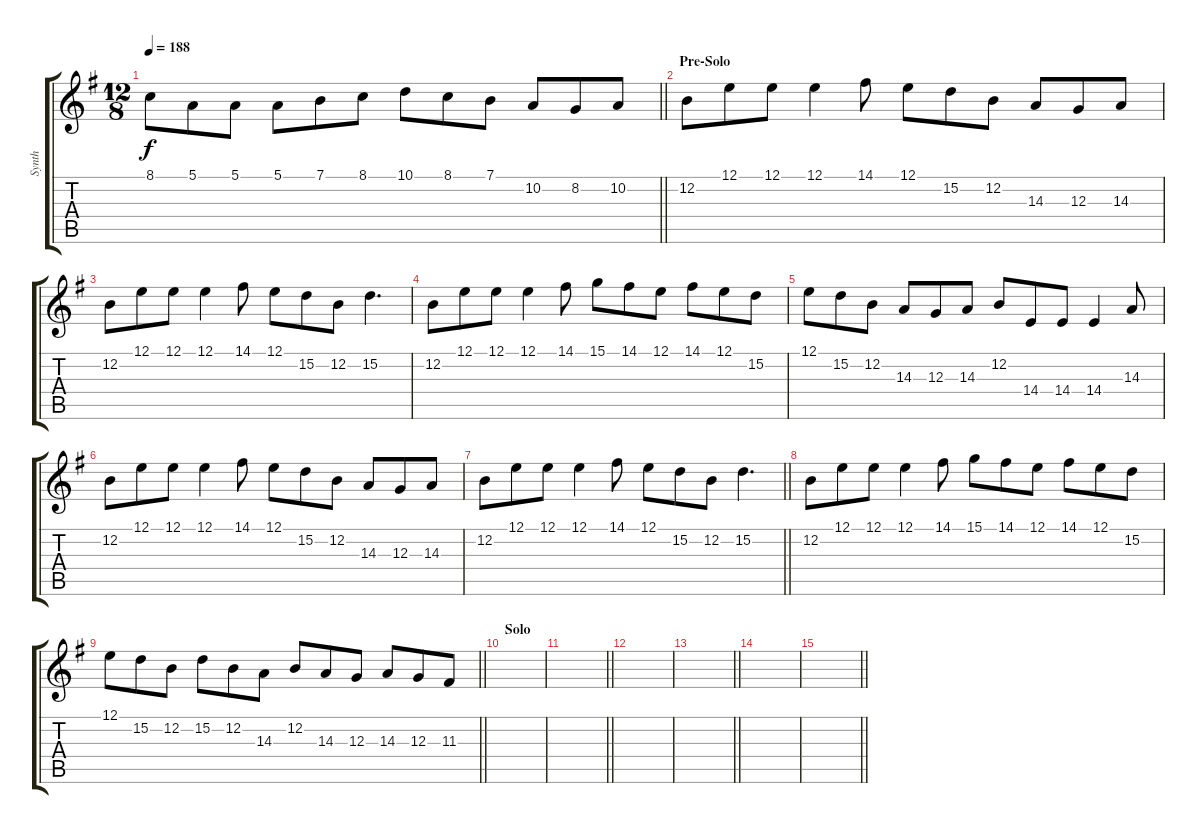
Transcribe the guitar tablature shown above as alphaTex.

\track ("Synth" "Synth") {instrument lead2sawtooth}
\staff {score tabs}
\tuning (E4 B3 G3 D3 A2 E2) {hide}
\ts (12 8)
\tempo 188
\clef g2
\barLineRight lightlight
\ks g
8.1.8{dy f} 5.1.8 5.1.8 5.1.8 7.1.8 8.1.8 10.1.8 8.1.8 7.1.8 10.2.8 8.2.8 10.2.8 |
\section ("" "Pre-Solo")
12.2.8 12.1.8 12.1.8 12.1.4 14.1.8 12.1.8 15.2.8 12.2.8 14.3.8 12.3.8 14.3.8 |
12.2.8 12.1.8 12.1.8 12.1.4 14.1.8 12.1.8 15.2.8 12.2.8 15.2.4{d} |
12.2.8 12.1.8 12.1.8 12.1.4 14.1.8 15.1.8 14.1.8 12.1.8 14.1.8 12.1.8 15.2.8 |
12.1.8 15.2.8 12.2.8 14.3.8 12.3.8 14.3.8 12.2.8 14.4.8 14.4.8 14.4.4 14.3.8 |
12.2.8 12.1.8 12.1.8 12.1.4 14.1.8 12.1.8 15.2.8 12.2.8 14.3.8 12.3.8 14.3.8 |
\barLineRight lightlight
12.2.8 12.1.8 12.1.8 12.1.4 14.1.8 12.1.8 15.2.8 12.2.8 15.2.4{d} |
12.2.8 12.1.8 12.1.8 12.1.4 14.1.8 15.1.8 14.1.8 12.1.8 14.1.8 12.1.8 15.2.8 |
\barLineRight lightlight
12.1.8 15.2.8 12.2.8 15.2.8 12.2.8 14.3.8 12.2.8 14.3.8 12.3.8 14.3.8 12.3.8 11.3.8 |
\section ("" "Solo")
|
\barLineRight lightlight
|
|
\barLineRight lightlight
|
|
\barLineRight lightlight
